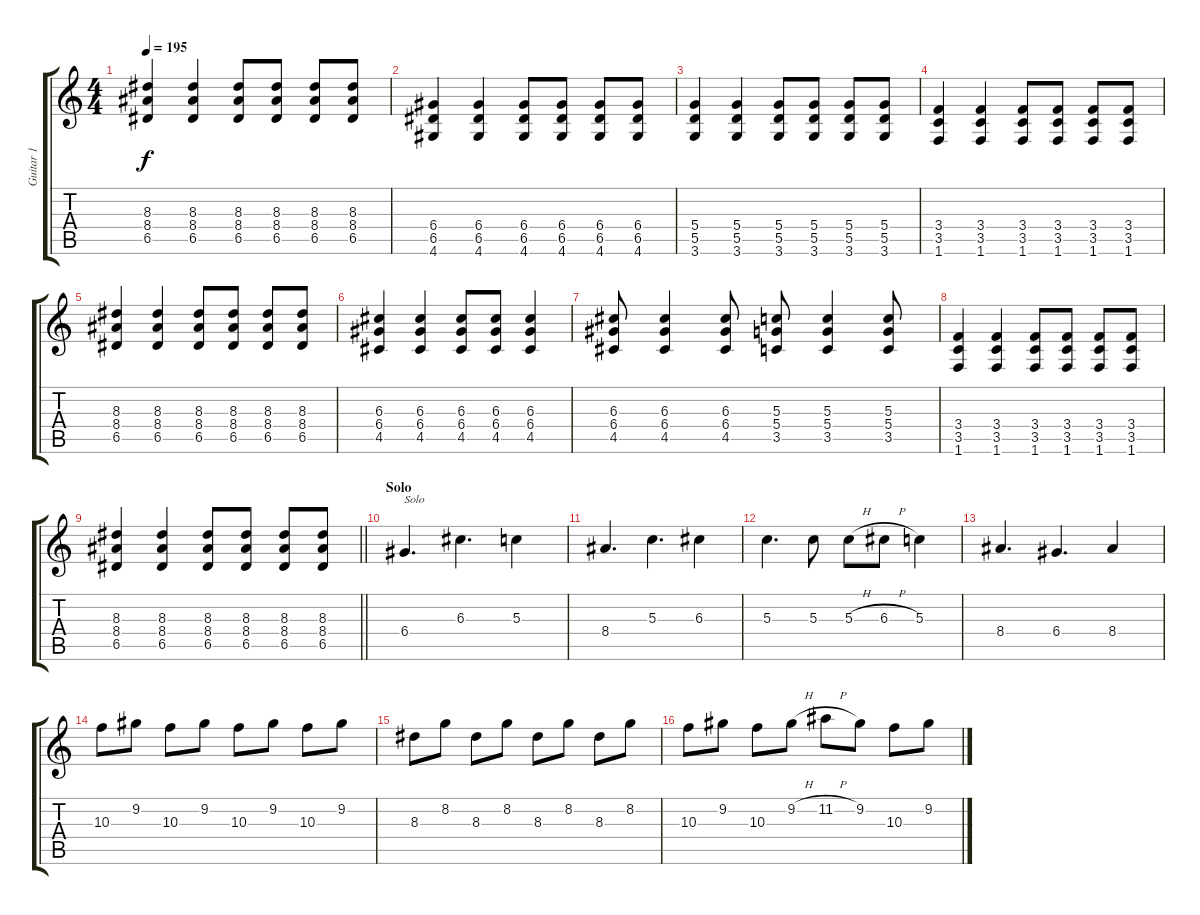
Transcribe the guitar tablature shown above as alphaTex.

\track ("Guitar 1" "Guitar 1") {instrument distortionguitar}
\staff {score tabs}
\tuning (E4 B3 G3 D3 A2 E2) {hide}
\ts (4 4)
\tempo 195
\clef g2
\ks c
(8.3 8.4 6.5).4{dy f} (8.3 8.4 6.5).4 (8.3 8.4 6.5).8 (8.3 8.4 6.5).8 (8.3 8.4 6.5).8 (8.3 8.4 6.5).8 |
(6.4 6.5 4.6).4 (6.4 6.5 4.6).4 (6.4 6.5 4.6).8 (6.4 6.5 4.6).8 (6.4 6.5 4.6).8 (6.4 6.5 4.6).8 |
(5.4 5.5 3.6).4 (5.4 5.5 3.6).4 (5.4 5.5 3.6).8 (5.4 5.5 3.6).8 (5.4 5.5 3.6).8 (5.4 5.5 3.6).8 |
(3.4 3.5 1.6).4 (3.4 3.5 1.6).4 (3.4 3.5 1.6).8 (3.4 3.5 1.6).8 (3.4 3.5 1.6).8 (3.4 3.5 1.6).8 |
(8.3 8.4 6.5).4 (8.3 8.4 6.5).4 (8.3 8.4 6.5).8 (8.3 8.4 6.5).8 (8.3 8.4 6.5).8 (8.3 8.4 6.5).8 |
(6.3 6.4 4.5).4 (6.3 6.4 4.5).4 (6.3 6.4 4.5).8 (6.3 6.4 4.5).8 (6.3 6.4 4.5).4 |
(6.3 6.4 4.5).8 (6.3 6.4 4.5).4 (6.3 6.4 4.5).8 (5.3 5.4 3.5).8 (5.3 5.4 3.5).4 (5.3 5.4 3.5).8 |
(3.4 3.5 1.6).4 (3.4 3.5 1.6).4 (3.4 3.5 1.6).8 (3.4 3.5 1.6).8 (3.4 3.5 1.6).8 (3.4 3.5 1.6).8 |
\barLineRight lightlight
(8.3 8.4 6.5).4 (8.3 8.4 6.5).4 (8.3 8.4 6.5).8 (8.3 8.4 6.5).8 (8.3 8.4 6.5).8 (8.3 8.4 6.5).8 |
\section ("" "Solo")
6.4.4{d txt "Solo"} 6.3.4{d} 5.3.4 |
8.4.4{d} 5.3.4{d} 6.3.4 |
5.3.4{d} 5.3.8 5.3{h}.8 6.3{h}.8 5.3.4 |
8.4.4{d} 6.4.4{d} 8.4.4 |
10.3.8 9.2.8 10.3.8 9.2.8 10.3.8 9.2.8 10.3.8 9.2.8 |
8.3.8 8.2.8 8.3.8 8.2.8 8.3.8 8.2.8 8.3.8 8.2.8 |
10.3.8 9.2.8 10.3.8 9.2{h}.8 11.2{h}.8 9.2.8 10.3.8 9.2.8
